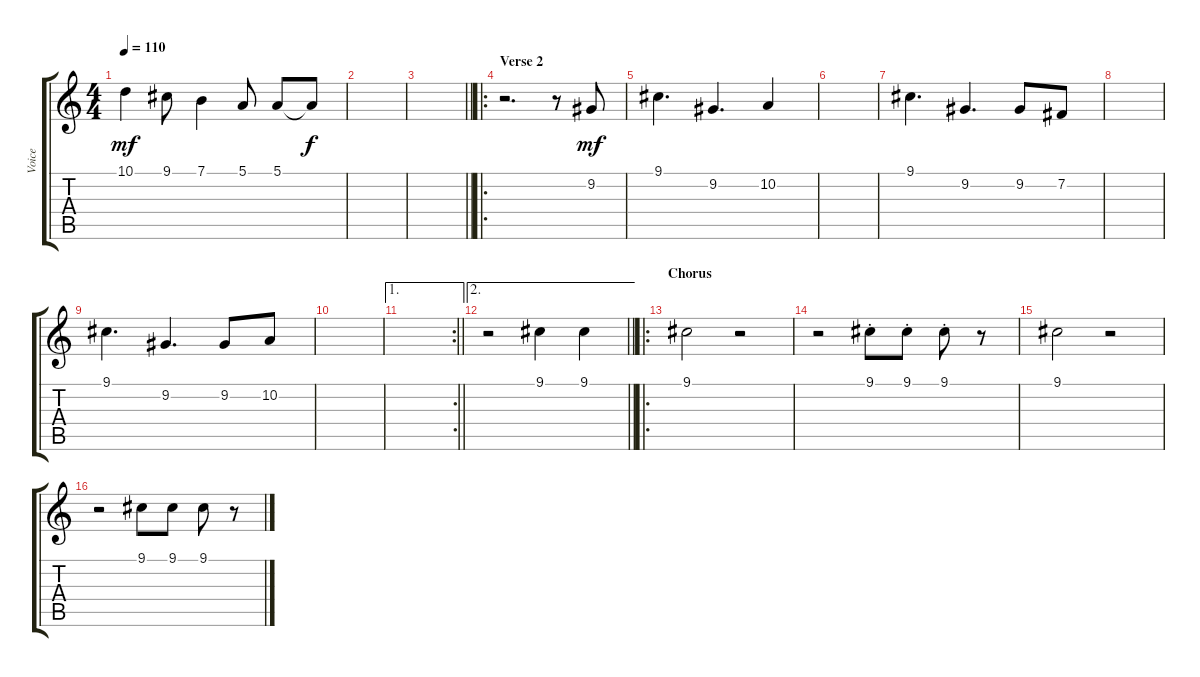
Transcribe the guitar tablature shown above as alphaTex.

\track ("Voice" "Voice") {instrument lead6voice}
\staff {score tabs}
\tuning (E4 B3 G3 D3 A2 E2) {hide}
\ts (4 4)
\tempo 110
\clef g2
\ks c
10.1.4{dy mf} 9.1.8 7.1.4 5.1.8 5.1.8 5.1{t}.8{dy f} |
|
\barLineRight lightlight
|
\ro
\section ("" "Verse 2")
r.2{d} r.8 9.2.8{dy mf} |
9.1.4{d} 9.2.4{d} 10.2.4 |
|
9.1.4{d} 9.2.4{d} 9.2.8 7.2.8 |
|
9.1.4{d} 9.2.4{d} 9.2.8 10.2.8 |
|
\ae 1
\rc 2
\barLineRight lightlight
|
\ae 2
\barLineRight lightlight
r.2 9.1.4 9.1.4 |
\ro
\section ("" "Chorus")
9.1.2 r.2 |
r.2 9.1{st}.8 9.1{st}.8 9.1{st}.8 r.8 |
9.1.2 r.2 |
r.2 9.1.8 9.1.8 9.1.8 r.8
